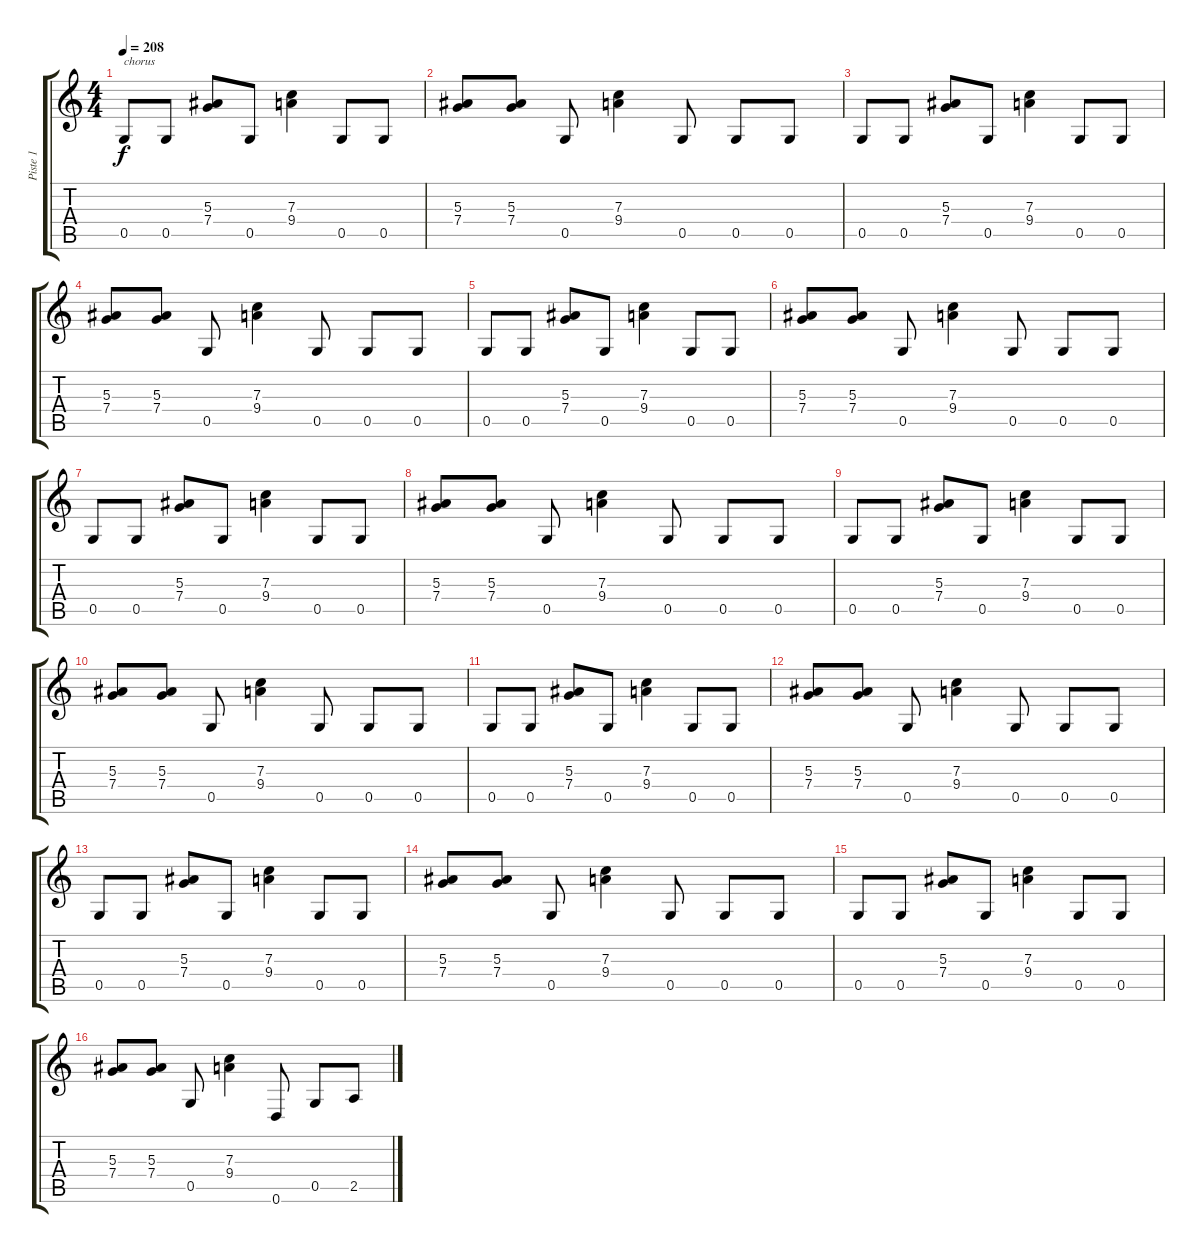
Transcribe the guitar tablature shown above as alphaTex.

\track ("Piste 1" "Piste 1") {instrument distortionguitar}
\staff {score tabs}
\tuning (D4 A3 F3 C3 G2 D2) {hide}
\ts (4 4)
\tempo 208
\clef g2
\ks c
0.5.8{txt "chorus" dy f} 0.5.8 (5.3 7.4).8 0.5.8 (7.3 9.4).4 0.5.8 0.5.8 |
(5.3 7.4).8 (5.3 7.4).8 0.5.8 (7.3 9.4).4 0.5.8 0.5.8 0.5.8 |
0.5.8 0.5.8 (5.3 7.4).8 0.5.8 (7.3 9.4).4 0.5.8 0.5.8 |
(5.3 7.4).8 (5.3 7.4).8 0.5.8 (7.3 9.4).4 0.5.8 0.5.8 0.5.8 |
0.5.8 0.5.8 (5.3 7.4).8 0.5.8 (7.3 9.4).4 0.5.8 0.5.8 |
(5.3 7.4).8 (5.3 7.4).8 0.5.8 (7.3 9.4).4 0.5.8 0.5.8 0.5.8 |
0.5.8 0.5.8 (5.3 7.4).8 0.5.8 (7.3 9.4).4 0.5.8 0.5.8 |
(5.3 7.4).8 (5.3 7.4).8 0.5.8 (7.3 9.4).4 0.5.8 0.5.8 0.5.8 |
0.5.8 0.5.8 (5.3 7.4).8 0.5.8 (7.3 9.4).4 0.5.8 0.5.8 |
(5.3 7.4).8 (5.3 7.4).8 0.5.8 (7.3 9.4).4 0.5.8 0.5.8 0.5.8 |
0.5.8 0.5.8 (5.3 7.4).8 0.5.8 (7.3 9.4).4 0.5.8 0.5.8 |
(5.3 7.4).8 (5.3 7.4).8 0.5.8 (7.3 9.4).4 0.5.8 0.5.8 0.5.8 |
0.5.8 0.5.8 (5.3 7.4).8 0.5.8 (7.3 9.4).4 0.5.8 0.5.8 |
(5.3 7.4).8 (5.3 7.4).8 0.5.8 (7.3 9.4).4 0.5.8 0.5.8 0.5.8 |
0.5.8 0.5.8 (5.3 7.4).8 0.5.8 (7.3 9.4).4 0.5.8 0.5.8 |
(5.3 7.4).8 (5.3 7.4).8 0.5.8 (7.3 9.4).4 0.6.8 0.5.8 2.5.8
